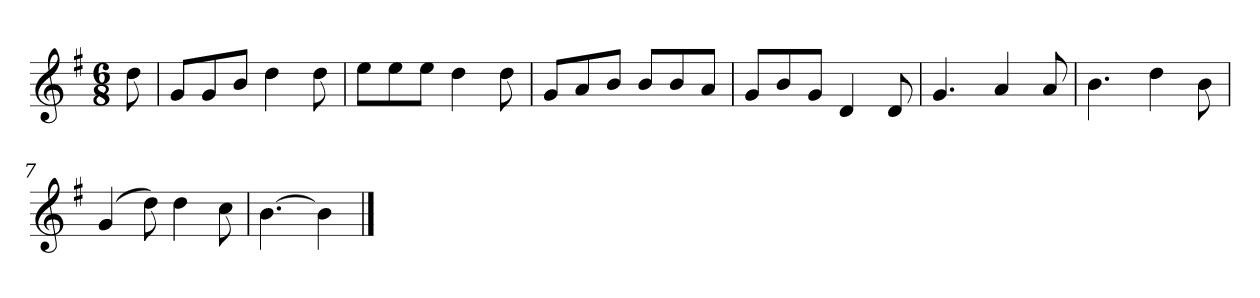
**kern
*part1
*staff1
*k[f#]
*M6/8
*MM94
=
8dd
=1
8gL
8g
8bJ
4dd
8dd
=2
8eeL
8ee
8eeJ
4dd
8dd
=3
8gL
8a
8bJ
8bL
8b
8aJ
=4
8gL
8b
8gJ
4d
8d
=5
4.g
4a
8a
=6
4.b
4dd
8b
=7
(4g
8dd)
4dd
8cc
=8
[4.b
4b]
==
*-
